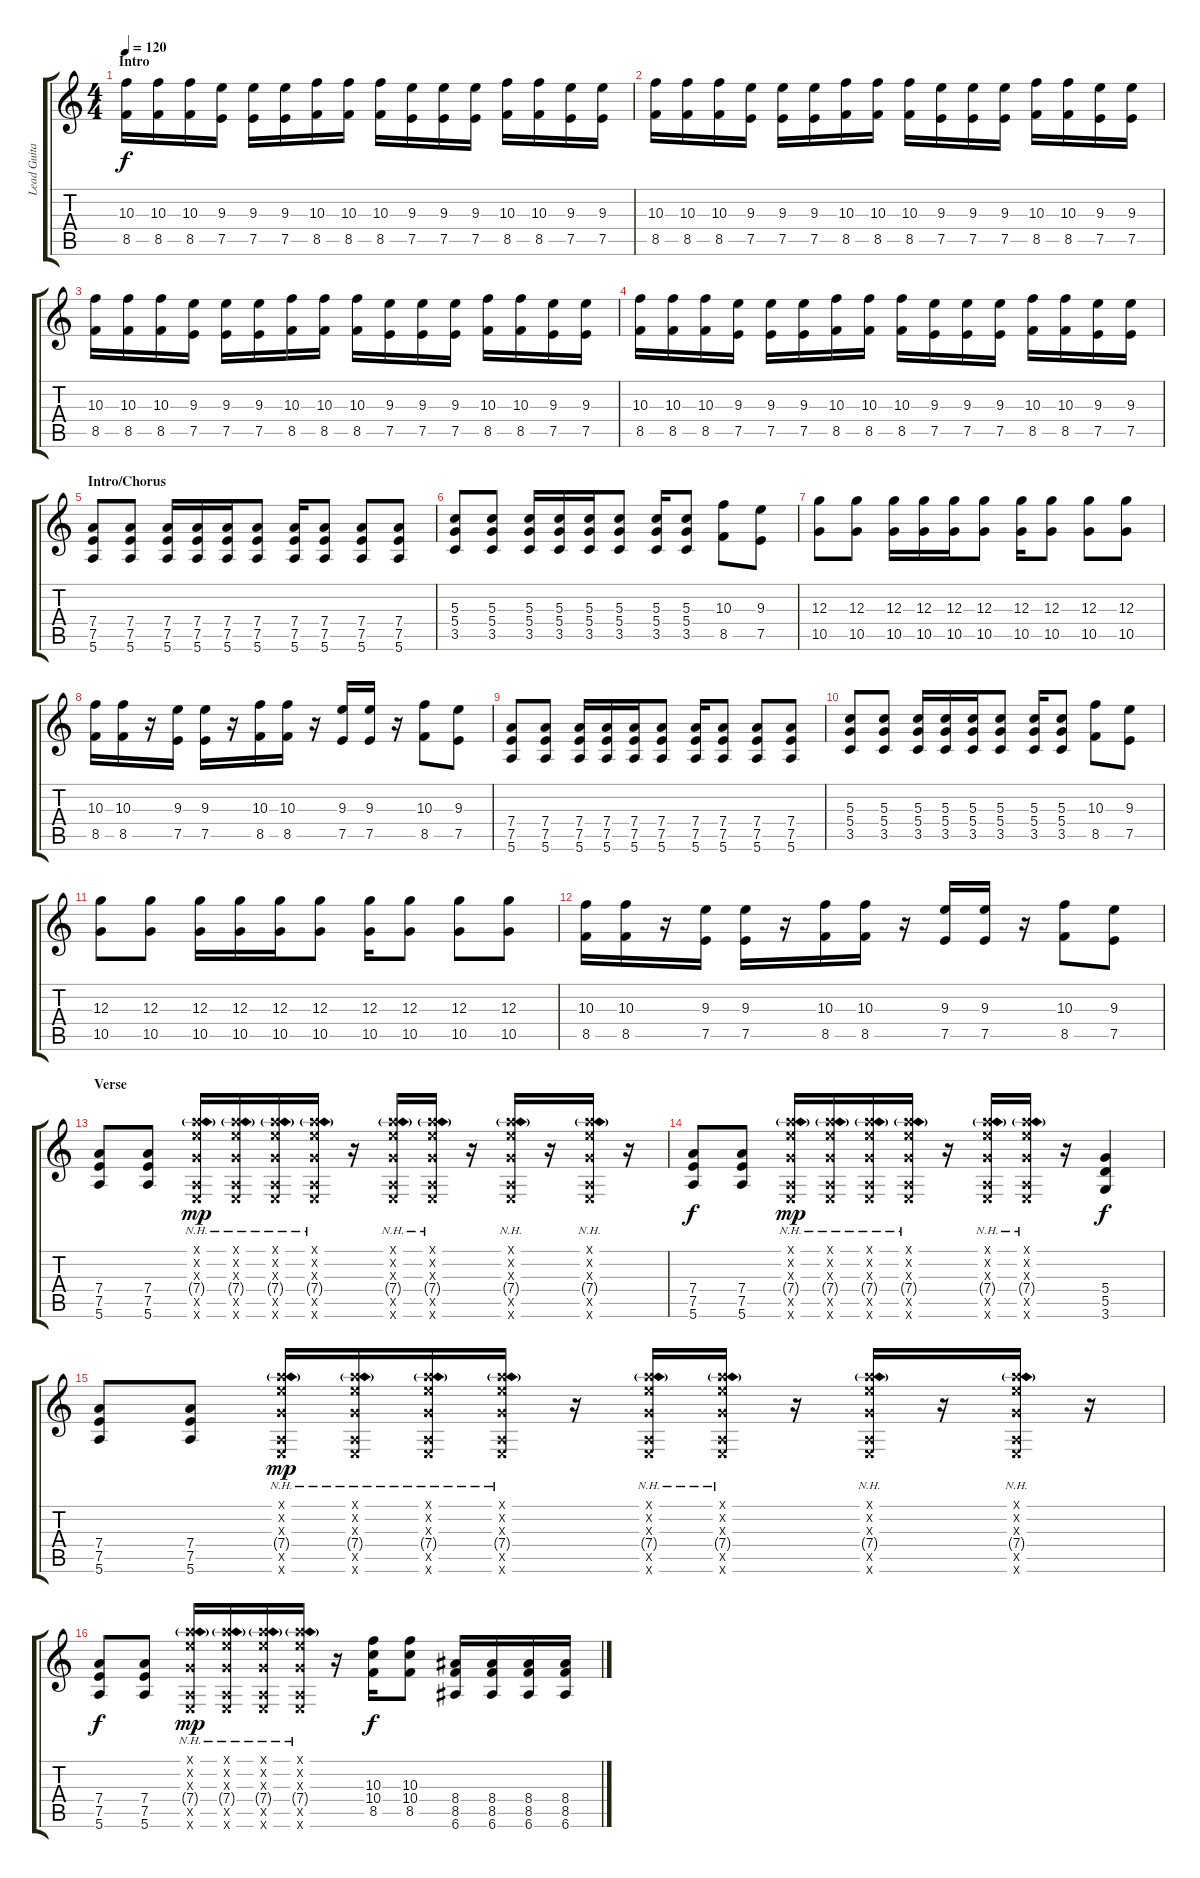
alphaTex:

\track ("Lead Guitar" "Lead Guita") {instrument distortionguitar}
\staff {score tabs}
\tuning (E4 B3 G3 D3 A2 E2) {hide}
\ts (4 4)
\section ("" "Intro")
\tempo 120
\clef g2
\ks c
(10.3 8.5).16{dy f instrument distortionguitar} (10.3 8.5).16 (10.3 8.5).16 (9.3 7.5).16 (9.3 7.5).16 (9.3 7.5).16 (10.3 8.5).16 (10.3 8.5).16 (10.3 8.5).16 (9.3 7.5).16 (9.3 7.5).16 (9.3 7.5).16 (10.3 8.5).16 (10.3 8.5).16 (9.3 7.5).16 (9.3 7.5).16 |
(10.3 8.5).16 (10.3 8.5).16 (10.3 8.5).16 (9.3 7.5).16 (9.3 7.5).16 (9.3 7.5).16 (10.3 8.5).16 (10.3 8.5).16 (10.3 8.5).16 (9.3 7.5).16 (9.3 7.5).16 (9.3 7.5).16 (10.3 8.5).16 (10.3 8.5).16 (9.3 7.5).16 (9.3 7.5).16 |
(10.3 8.5).16 (10.3 8.5).16 (10.3 8.5).16 (9.3 7.5).16 (9.3 7.5).16 (9.3 7.5).16 (10.3 8.5).16 (10.3 8.5).16 (10.3 8.5).16 (9.3 7.5).16 (9.3 7.5).16 (9.3 7.5).16 (10.3 8.5).16 (10.3 8.5).16 (9.3 7.5).16 (9.3 7.5).16 |
(10.3 8.5).16 (10.3 8.5).16 (10.3 8.5).16 (9.3 7.5).16 (9.3 7.5).16 (9.3 7.5).16 (10.3 8.5).16 (10.3 8.5).16 (10.3 8.5).16 (9.3 7.5).16 (9.3 7.5).16 (9.3 7.5).16 (10.3 8.5).16 (10.3 8.5).16 (9.3 7.5).16 (9.3 7.5).16 |
\section ("" "Intro/Chorus")
(7.4 7.5 5.6).8 (7.4 7.5 5.6).8 (7.4 7.5 5.6).16 (7.4 7.5 5.6).16 (7.4 7.5 5.6).16 (7.4 7.5 5.6).8 (7.4 7.5 5.6).16 (7.4 7.5 5.6).8 (7.4 7.5 5.6).8 (7.4 7.5 5.6).8 |
(5.3 5.4 3.5).8 (5.3 5.4 3.5).8 (5.3 5.4 3.5).16 (5.3 5.4 3.5).16 (5.3 5.4 3.5).16 (5.3 5.4 3.5).8 (5.3 5.4 3.5).16 (5.3 5.4 3.5).8 (10.3 8.5).8 (9.3 7.5).8 |
(12.3 10.5).8 (12.3 10.5).8 (12.3 10.5).16 (12.3 10.5).16 (12.3 10.5).16 (12.3 10.5).8 (12.3 10.5).16 (12.3 10.5).8 (12.3 10.5).8 (12.3 10.5).8 |
(10.3 8.5).16 (10.3 8.5).16 r.16 (9.3 7.5).16 (9.3 7.5).16 r.16 (10.3 8.5).16 (10.3 8.5).16 r.16 (9.3 7.5).16 (9.3 7.5).16 r.16 (10.3 8.5).8 (9.3 7.5).8 |
(7.4 7.5 5.6).8 (7.4 7.5 5.6).8 (7.4 7.5 5.6).16 (7.4 7.5 5.6).16 (7.4 7.5 5.6).16 (7.4 7.5 5.6).8 (7.4 7.5 5.6).16 (7.4 7.5 5.6).8 (7.4 7.5 5.6).8 (7.4 7.5 5.6).8 |
(5.3 5.4 3.5).8 (5.3 5.4 3.5).8 (5.3 5.4 3.5).16 (5.3 5.4 3.5).16 (5.3 5.4 3.5).16 (5.3 5.4 3.5).8 (5.3 5.4 3.5).16 (5.3 5.4 3.5).8 (10.3 8.5).8 (9.3 7.5).8 |
(12.3 10.5).8 (12.3 10.5).8 (12.3 10.5).16 (12.3 10.5).16 (12.3 10.5).16 (12.3 10.5).8 (12.3 10.5).16 (12.3 10.5).8 (12.3 10.5).8 (12.3 10.5).8 |
(10.3 8.5).16 (10.3 8.5).16 r.16 (9.3 7.5).16 (9.3 7.5).16 r.16 (10.3 8.5).16 (10.3 8.5).16 r.16 (9.3 7.5).16 (9.3 7.5).16 r.16 (10.3 8.5).8 (9.3 7.5).8 |
\section ("" "Verse")
(7.4 7.5 5.6).8 (7.4 7.5 5.6).8 (0.1{x} 10.2{x} 0.3{x} 7.4{nh g} 0.5{x} 0.6{x}).16{dy mp} (0.1{x} 10.2{x} 0.3{x} 7.4{nh g} 0.5{x} 0.6{x}).16 (0.1{x} 10.2{x} 0.3{x} 7.4{nh g} 0.5{x} 0.6{x}).16 (0.1{x} 10.2{x} 0.3{x} 7.4{nh g} 0.5{x} 0.6{x}).16 r.16 (0.1{x} 10.2{x} 0.3{x} 7.4{nh g} 0.5{x} 0.6{x}).16 (0.1{x} 10.2{x} 0.3{x} 7.4{nh g} 0.5{x} 0.6{x}).16 r.16 (0.1{x} 10.2{x} 0.3{x} 7.4{nh g} 0.5{x} 0.6{x}).16 r.16 (0.1{x} 10.2{x} 0.3{x} 7.4{nh g} 0.5{x} 0.6{x}).16 r.16 |
(7.4 7.5 5.6).8{dy f} (7.4 7.5 5.6).8 (0.1{x} 10.2{x} 0.3{x} 7.4{nh g} 0.5{x} 0.6{x}).16{dy mp} (0.1{x} 10.2{x} 0.3{x} 7.4{nh g} 0.5{x} 0.6{x}).16 (0.1{x} 10.2{x} 0.3{x} 7.4{nh g} 0.5{x} 0.6{x}).16 (0.1{x} 10.2{x} 0.3{x} 7.4{nh g} 0.5{x} 0.6{x}).16 r.16 (0.1{x} 10.2{x} 0.3{x} 7.4{nh g} 0.5{x} 0.6{x}).16 (0.1{x} 10.2{x} 0.3{x} 7.4{nh g} 0.5{x} 0.6{x}).16 r.16 (5.4 5.5 3.6).4{dy f} |
(7.4 7.5 5.6).8 (7.4 7.5 5.6).8 (0.1{x} 10.2{x} 0.3{x} 7.4{nh g} 0.5{x} 0.6{x}).16{dy mp} (0.1{x} 10.2{x} 0.3{x} 7.4{nh g} 0.5{x} 0.6{x}).16 (0.1{x} 10.2{x} 0.3{x} 7.4{nh g} 0.5{x} 0.6{x}).16 (0.1{x} 10.2{x} 0.3{x} 7.4{nh g} 0.5{x} 0.6{x}).16 r.16 (0.1{x} 10.2{x} 0.3{x} 7.4{nh g} 0.5{x} 0.6{x}).16 (0.1{x} 10.2{x} 0.3{x} 7.4{nh g} 0.5{x} 0.6{x}).16 r.16 (0.1{x} 10.2{x} 0.3{x} 7.4{nh g} 0.5{x} 0.6{x}).16 r.16 (0.1{x} 10.2{x} 0.3{x} 7.4{nh g} 0.5{x} 0.6{x}).16 r.16 |
(7.4 7.5 5.6).8{dy f} (7.4 7.5 5.6).8 (0.1{x} 10.2{x} 0.3{x} 7.4{nh g} 0.5{x} 0.6{x}).16{dy mp} (0.1{x} 10.2{x} 0.3{x} 7.4{nh g} 0.5{x} 0.6{x}).16 (0.1{x} 10.2{x} 0.3{x} 7.4{nh g} 0.5{x} 0.6{x}).16 (0.1{x} 10.2{x} 0.3{x} 7.4{nh g} 0.5{x} 0.6{x}).16 r.16 (10.3 10.4 8.5).16{dy f} (10.3 10.4 8.5).8 (8.4 8.5 6.6).16 (8.4 8.5 6.6).16 (8.4 8.5 6.6).16 (8.4 8.5 6.6).16
